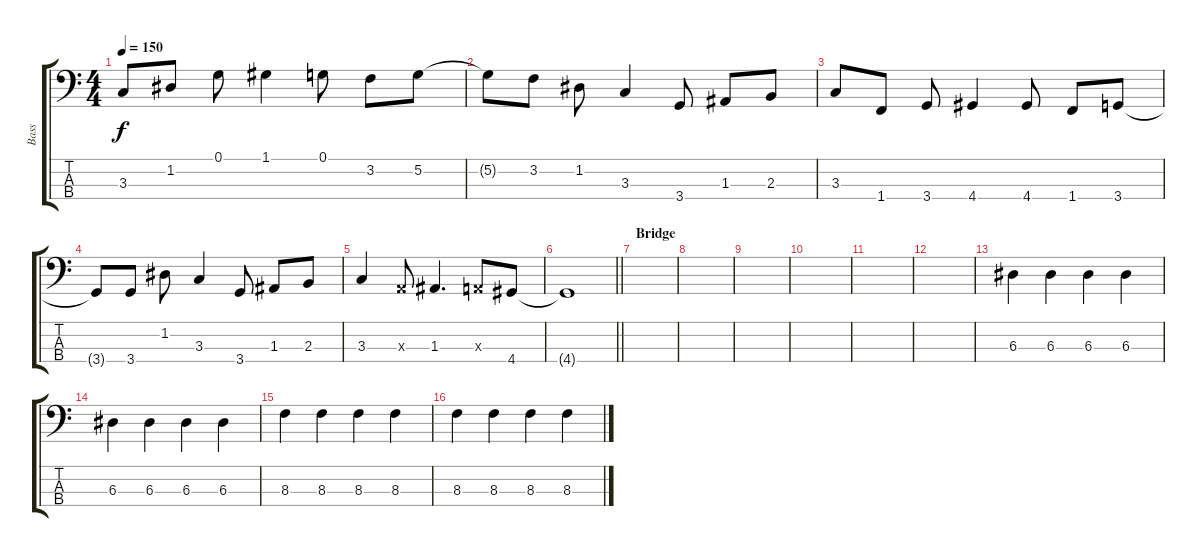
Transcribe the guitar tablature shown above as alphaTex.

\track ("Bass" "Bass") {instrument electricbasspick}
\staff {score tabs}
\tuning (G2 D2 A1 E1) {hide}
\ts (4 4)
\tempo 150
\clef f4
\ks c
3.3.8{dy f} 1.2.8 0.1.8 1.1.4 0.1.8 3.2.8 5.2.8 |
5.2{t}.8 3.2.8 1.2.8 3.3.4 3.4.8 1.3.8 2.3.8 |
3.3.8 1.4.8 3.4.8 4.4.4 4.4.8 1.4.8 3.4.8 |
3.4{t}.8 3.4.8 1.2.8 3.3.4 3.4.8 1.3.8 2.3.8 |
3.3.4 0.3{x}.8 1.3.4{d} 0.3{x}.8 4.4.8 |
\barLineRight lightlight
4.4{t}.1 |
\section ("" "Bridge")
|
|
|
|
|
|
6.3.4 6.3.4 6.3.4 6.3.4 |
6.3.4 6.3.4 6.3.4 6.3.4 |
8.3.4 8.3.4 8.3.4 8.3.4 |
8.3.4 8.3.4 8.3.4 8.3.4
